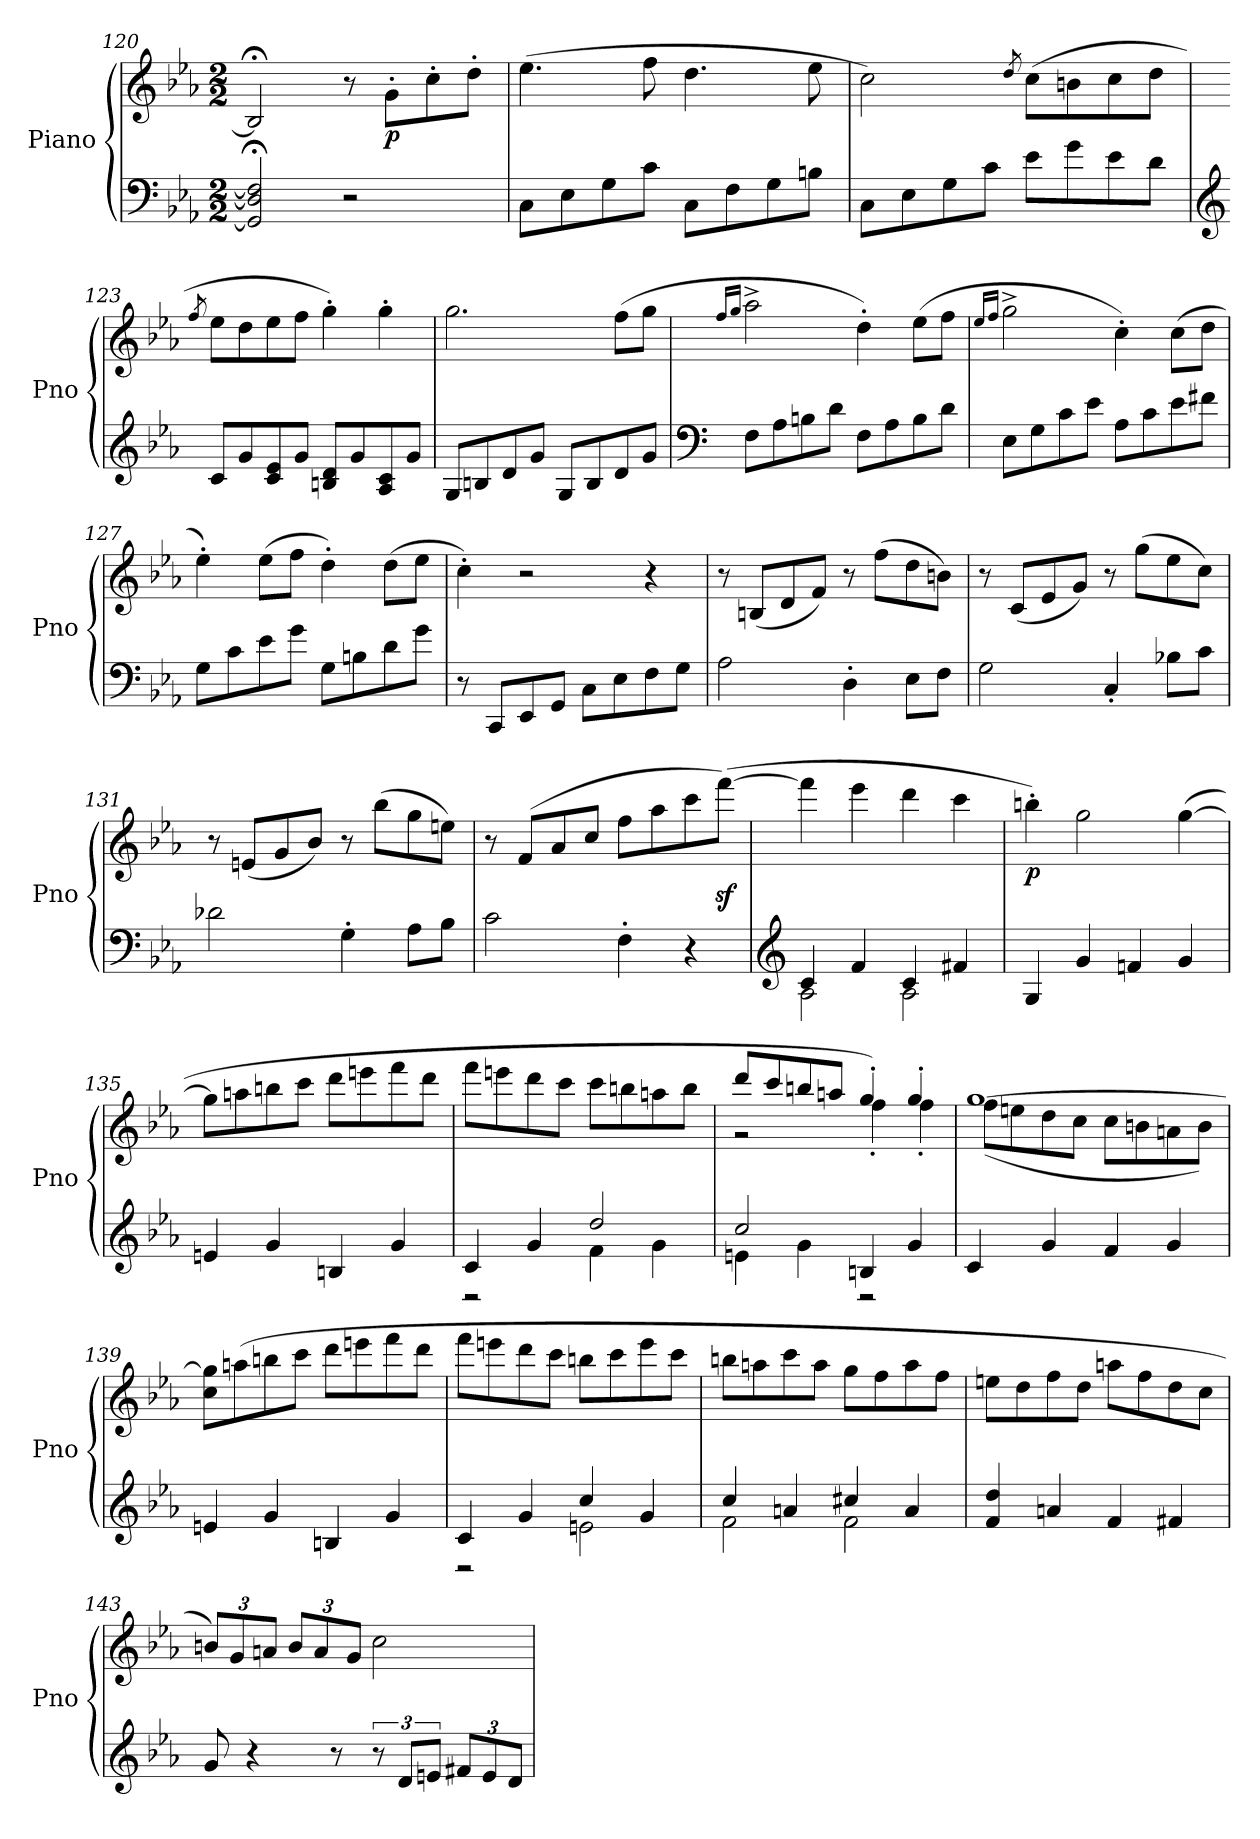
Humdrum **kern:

**kern	**kern	**dynam
*part1	*part1	*part1
*staff2	*staff1	*staff1/2
*I"Piano	*	*
*I'Pno	*	*
*clefF4	*clefG2	*
*k[b-e-a-]	*k[b-e-a-]	*
*M2/2	*M2/2	*
=120	=120	=120
2GG/]; 2D/]; 2F/];	2B;</]	.
2r	8r	.
!	!	!LO:DY:b
.	8g'\L	p
.	8cc'\	.
.	8dd'\J	.
=121	=121	=121
8C\L	(>4.ee-\	.
8E-\	.	.
8G\	.	.
8c\J	8ff\	.
8C\L	4.dd\	.
8F\	.	.
8G\	.	.
8Bn\J	8ee-\	.
=122	=122	=122
8C\L	2cc\)	.
8E-\	.	.
8G\	.	.
8c\J	.	.
.	8qdd/	.
8e-\L	(>8cc\L	.
8g\	8bn\	.
8e-\	8cc\	.
8d\J	8dd\J	.
!!LO:LB:g=z
=123	=123	=123
*clefG2	*	*
.	8qff/	.
8c/L	8ee-\L	.
8g/	8dd\	.
8c/ 8e-/	8ee-\	.
8g/J	8ff\J	.
8Bn/ 8d/L	4gg'\)	.
8g/	.	.
8A-/ 8c/	4gg'\	.
8g/J	.	.
=124	=124	=124
8G/L	2.gg\	.
8Bn/	.	.
8d/	.	.
8g/J	.	.
8G/L	.	.
8B/	.	.
8d/	(>8ff\L	.
8g/J	8gg\J	.
=125	=125	=125
*clefF4	*	*
.	16qff/LL	.
.	16qgg/JJ	.
8F\L	2aa-^\	.
8A-\	.	.
8Bn\	.	.
8d\J	.	.
8F\L	4dd'\)	.
8A-\	.	.
8B\	(>8ee-\L	.
8d\J	8ff\J	.
=126	=126	=126
.	16qee-/LL	.
.	16qff/JJ	.
8E-\L	2gg^\	.
8G\	.	.
8c\	.	.
8e-\J	.	.
8A-\L	4cc'\)	.
8c\	.	.
8e-\	(>8cc\L	.
8f#X\J	8dd\J	.
!!LO:PB:g=z
=127	=127	=127
8G\L	4ee-'\)	.
8c\	.	.
8e-\	(>8ee-\L	.
8g\J	8ff\J	.
8G\L	4dd'\)	.
8Bn\	.	.
8d\	(>8dd\L	.
8g\J	8ee-\J	.
=128	=128	=128
8r	4cc'\)	.
8CC/L	.	.
8EE-/	2r	.
8GG/J	.	.
8C\L	.	.
8E-\	.	.
8F\	4r	.
8G\J	.	.
=129	=129	=129
2A-\	8r	.
.	(<8Bn/L	.
.	8d/	.
.	8f/J)	.
4D'\	8r	.
.	(>8ff\L	.
8E-\L	8dd\	.
8F\J	8bn\J)	.
=130	=130	=130
2G\	8r	.
.	(<8c/L	.
.	8e-/	.
.	8g/J)	.
4C'/	8r	.
.	(>8gg\L	.
8B-X\L	8ee-\	.
8c\J	8cc\J)	.
!!LO:LB:g=z
=131	=131	=131
2d-X\	8r	.
.	(<8en/L	.
.	8g/	.
.	8b-/J)	.
4G'\	8r	.
.	(>8bb-\L	.
8A-\L	8gg\	.
8B-\J	8een\J)	.
=132	=132	=132
2c\	8r	.
.	(>8f/L	.
.	8a-/	.
.	8cc/J	.
4F'\	8ff\L	.
.	8aa-\	.
4r	8ccc\	.
.	(>[8fffz<\J)	.
=133	=133	=133
*clefG2	*	*
*^	*	*
4c/	2A-\	4fff\]	.
4f/	.	4eee-\	.
4c/	2A-\	4ddd\	.
4f#X/	.	4ccc\	.
*v	*v	*	*
=134	=134	=134
!	!	!LO:DY:b
4G/	4bbn'\)	p
!	!	!LO:DY:b
4g/	2gg\	other-dynamics
4fn/	.	.
4g/	(>[4gg\	.
=135	=135	=135
4en/	8gg\L]	.
.	8aan\	.
4g/	8bbn\	.
.	8ccc\J	.
4Bn/	8ddd\L	.
.	8eeen\	.
4g/	8fff\	.
.	8ddd\J	.
!!LO:LB:g=z
=136	=136	=136
*^	*	*
4c/	2r	8fff\L	.
.	.	8eeen\	.
4g/	.	8ddd\	.
.	.	8ccc\J	.
2dd/	4f\	8ccc\L	.
.	.	8bbn\	.
.	4g\	8aan\	.
.	.	8bb\J	.
=137	=137	=137	=137
*	*	*^	*
2cc/	4en\	8ddd/L	2r	.
.	.	8ccc/	.	.
.	4g\	8bbn/	.	.
.	.	8aan/J	.	.
4Bn/	2r	4gg'/)	4ff'\	.
4g/	.	4gg'/	4ff'\	.
*v	*v	*	*	*
=138	=138	=138	=138
4c/	[1gg	(<8ff\L	.
.	.	8een\	.
4g/	.	8dd\	.
.	.	8cc\J	.
4f/	.	8cc\L	.
.	.	8bn\	.
4g/	.	8an\	.
.	.	8b\J)	.
*	*v	*v	*
!!LO:LB:g=z
=139	=139	=139
4en/	8cc\ 8gg\]L	.
.	(>8aan\	.
4g/	8bbn\	.
.	8ccc\J	.
4Bn/	8ddd\L	.
.	8eeen\	.
4g/	8fff\	.
.	8ddd\J	.
=140	=140	=140
*^	*	*
4c/	2r	8fff\L	.
.	.	8eeen\	.
4g/	.	8ddd\	.
.	.	8ccc\J	.
!	!	!	!LO:DY:b
4cc/	2en\	8bbn\L	other-dynamics
.	.	8ccc\	.
4g/	.	8eee\	.
.	.	8ccc\J	.
=141	=141	=141	=141
4cc/	2f\	8bbn\L	.
.	.	8aan\	.
4an/	.	8ccc\	.
.	.	8aa\J	.
4cc#X/	2f\	8gg\L	.
.	.	8ff\	.
4a/	.	8aa\	.
.	.	8ff\J	.
*v	*v	*	*
=142	=142	=142
4f/ 4dd/	8een\L	.
.	8dd\	.
4an/	8ff\	.
.	8dd\J	.
4f/	8aan\L	.
.	8ff\	.
4f#X/	8dd\	.
.	8cc\J	.
!!LO:LB:g=z
=143	=143	=143
8g/	12bn/L)	.
.	12g/	.
4r	.	.
.	12an/J	.
.	12b/L	.
.	12a/	.
8r	.	.
.	12g/J	.
12r	2cc\	.
12d/L	.	.
12en/J	.	.
12f#X/L	.	.
12e/	.	.
12d/J	.	.
=	=	=
*-	*-	*-
